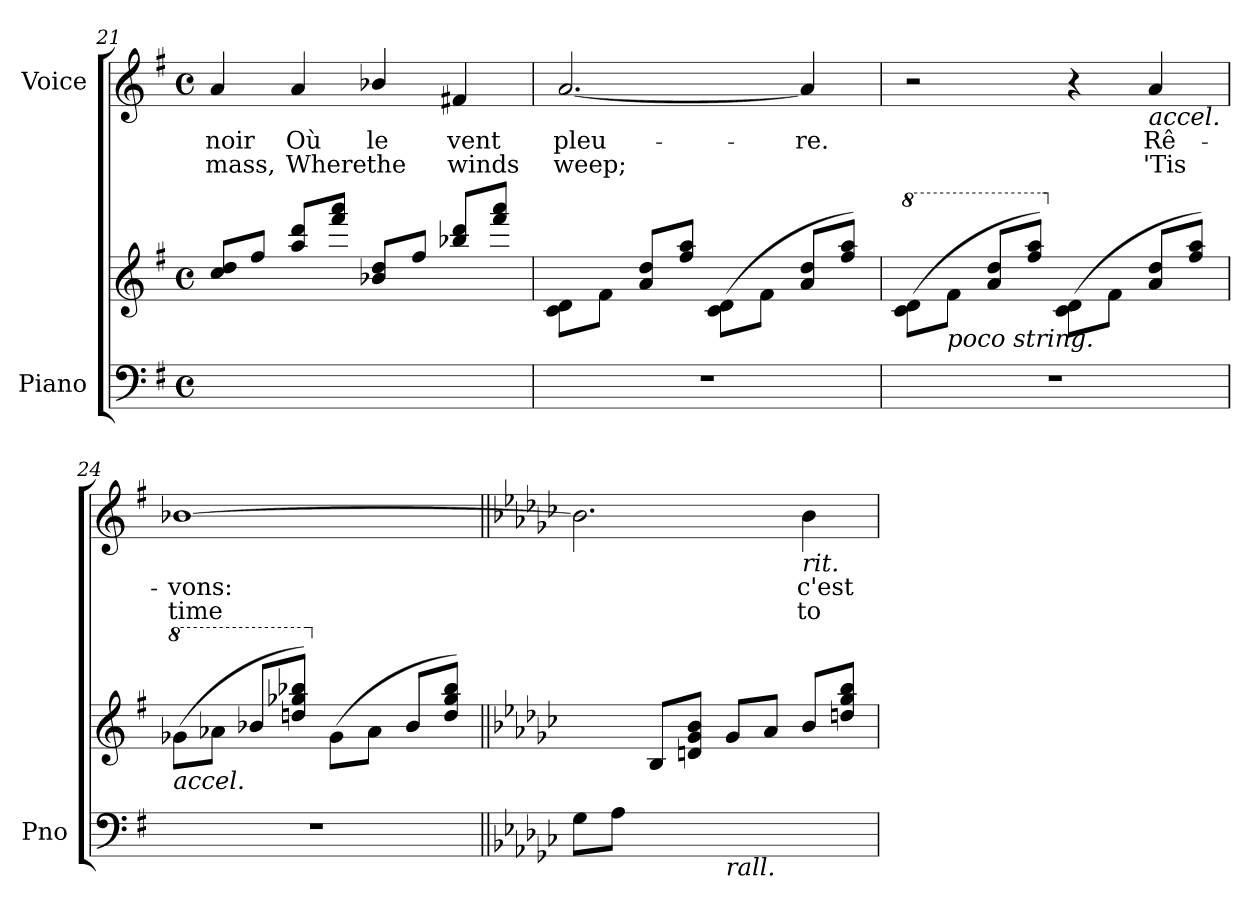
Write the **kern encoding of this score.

**kern	**kern	**kern	**text	**text
*part2	*part2	*part1	*part1	*part1
*staff3	*staff2	*staff1	*staff1	*staff1
*I"Piano	*	*I"Voice	*	*
*I'Pno	*	*	*	*
*clefF4	*clefG2	*clefG2	*	*
*k[f#]	*k[f#]	*k[f#]	*	*
*M4/4	*M4/4	*M4/4	*	*
*met(c)	*met(c)	*met(c)	*	*
=21	=21	=21	=21	=21
*	*^	*	*	*
!	!	!	!	!LO:LY:b	!LO:LY:b
1ryy	1ryy	8cc/ 8dd/L	4a/	noir	mass,
.	.	8ff#/J	.	.	.
!	!	!	!	!LO:LY:b	!LO:LY:b
.	.	8aa/ 8ddd/L	4a/	Où	Where
.	.	8fff#/ 8aaa/J	.	.	.
!	!	!	!	!LO:LY:b	!LO:LY:b
.	.	8b-X/ 8dd/L	4b-X/	le	the
.	.	8ff#/J	.	.	.
!	!	!	!	!LO:LY:b	!LO:LY:b
.	.	8bb-X/ 8ddd/L	4f#X/	vent	winds
.	.	8fff#/ 8aaa/J	.	.	.
!!LO:PB:g=z
=22	=22	=22	=22	=22	=22
!	!	!	!	!LO:LY:b	!LO:LY:b
*	*v	*v	*	*	*
1r	8c\ 8d\L	[2.a/	pleu-	weep;
.	8f#\J	.	.	.
.	8a/ 8dd/L	.	.	.
.	8ff#/ 8aa/J	.	.	.
.	(>8c\ 8d\L	.	.	.
.	8f#\J	.	.	.
!	!	!	!LO:LY:b	!
.	8a/ 8dd/L	4a/]	-re.	.
.	8ff#/ 8aa/J)	.	.	.
=23	=23	=23	=23	=23
*	*8va	*	*	*
1r	(>8cc\ 8dd\L	2r	.	.
!	!LO:TX:b:i:t=poco string.	!	!	!
.	8ff#\J	.	.	.
.	8aa/ 8ddd/L	.	.	.
.	8fff#/ 8aaa/J)	.	.	.
*	*X8va	*	*	*
.	(8c\ 8d\L	4r	.	.
.	8f#\J	.	.	.
!	!	!LO:TX:b:i:t=accel.	!	!
!	!	!	!LO:LY:b	!LO:LY:b
.	8a/ 8dd/L	4a/	Rê-	'Tis
.	8ff#/ 8aa/J)	.	.	.
=24	=24	=24	=24	=24
*	*8va	*	*	*
!	!LO:TX:b:i:t=accel.	!	!	!
!	!	!	!LO:LY:b	!LO:LY:b
1r	(>8gg-X\L	[1b-X	-vons:	time
.	8aa-X\J	.	.	.
.	8bb-X/L	.	.	.
.	8dddn/ 8ggg-X/ 8bbb-X/J)	.	.	.
*	*X8va	*	*	*
.	(>8g-\L	.	.	.
.	8a-\J	.	.	.
.	8b-/L	.	.	.
.	8dd/ 8gg-/ 8bb-/J)	.	.	.
!!LO:LB:g=z
=25||	=25||	=25||	=25||	=25||
*k[b-e-a-d-g-c-]	*k[b-e-a-d-g-c-]	*k[b-e-a-d-g-c-]	*	*
*	*^	*	*	*
(8G-\L	1ryy	4ryy	2.b-\]	.	.
8A-\J	.	.	.	.	.
4ryy	.	8B-/L	.	.	.
.	.	8dn/ 8g-/ 8b-/J)	.	.	.
!LO:TX:b:i:t=rall.	!	!	!	!	!
2ryy	.	8g-/L	.	.	.
.	.	8a-/J	.	.	.
!	!	!	!LO:TX:b:i:t=rit.	!	!
!	!	!	!	!LO:LY:b	!LO:LY:b
.	.	8b-/L	4b-\	c'est	to
.	.	8ddn/ 8gg-/ 8bb-/J	.	.	.
*	*v	*v	*	*	*
=	=	=	=	=
*-	*-	*-	*-	*-
